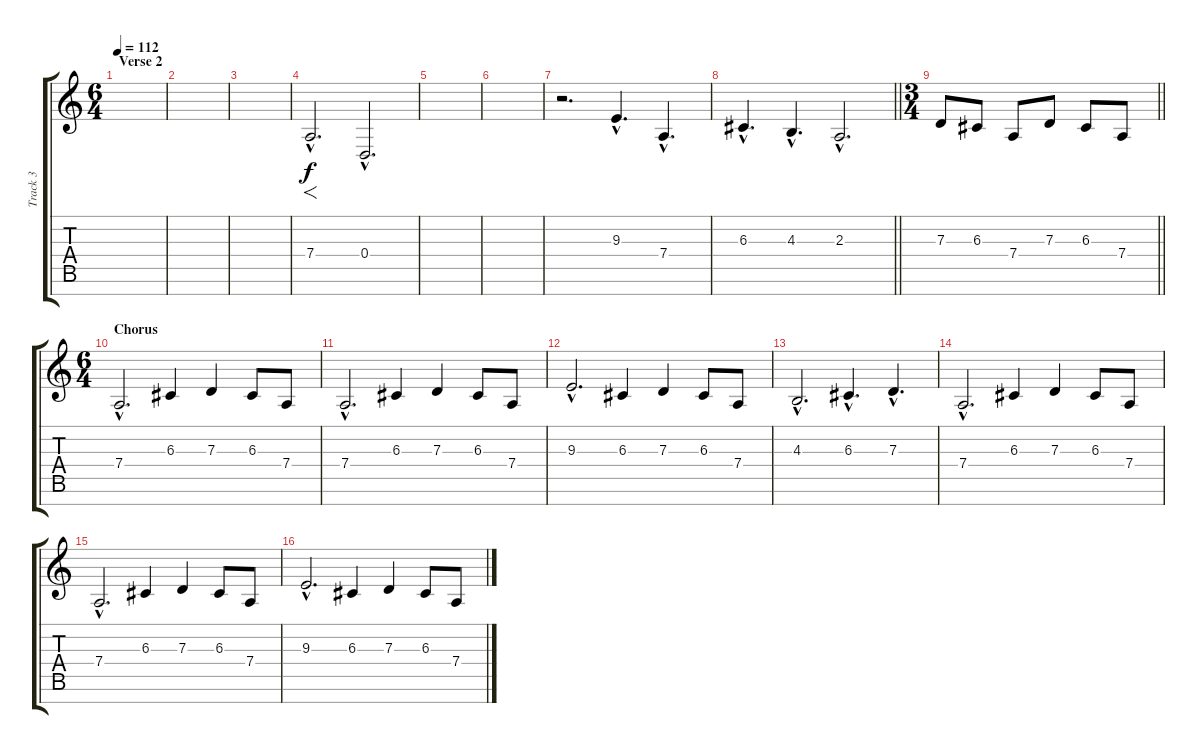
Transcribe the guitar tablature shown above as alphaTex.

\track ("Track 3" "Track 3") {instrument stringensemble1}
\staff {score tabs}
\tuning (E4 B3 G3 D3 A2 E2 B1) {hide}
\ts (6 4)
\section ("" "Verse 2")
\tempo 112
\clef g2
\ks c
|
|
|
7.4{hac}.2{f d} 0.4{hac}.2{d} |
|
|
r.2{d} 9.3{hac}.4{d} 7.4{hac}.4{d} |
\barLineRight lightlight
6.3{hac}.4{d} 4.3{hac}.4{d} 2.3{hac}.2{d} |
\ts (3 4)
\barLineRight lightlight
7.3.8 6.3.8 7.4.8 7.3.8 6.3.8 7.4.8 |
\ts (6 4)
\section ("" "Chorus")
7.4{hac}.2{d} 6.3.4 7.3.4 6.3.8 7.4.8 |
7.4{hac}.2{d} 6.3.4 7.3.4 6.3.8 7.4.8 |
9.3{hac}.2{d} 6.3.4 7.3.4 6.3.8 7.4.8 |
4.3{hac}.2{d} 6.3{hac}.4{d} 7.3{hac}.4{d} |
7.4{hac}.2{d} 6.3.4 7.3.4 6.3.8 7.4.8 |
7.4{hac}.2{d} 6.3.4 7.3.4 6.3.8 7.4.8 |
9.3{hac}.2{d} 6.3.4 7.3.4 6.3.8 7.4.8
